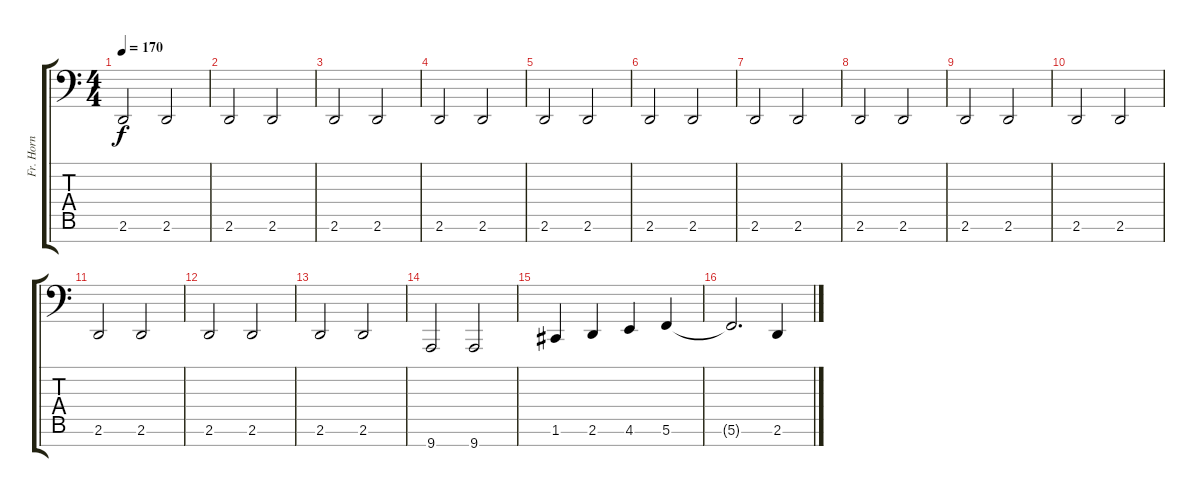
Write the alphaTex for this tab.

\track ("Fr. Horn" "Fr. Horn") {instrument frenchhorn}
\staff {score tabs}
\tuning (E4 B3 G3 D3 D2 C2 C1) {hide}
\ts (4 4)
\tempo 170
\clef f4
\ks c
2.6.2{dy f} 2.6.2 |
2.6.2 2.6.2 |
2.6.2 2.6.2 |
2.6.2 2.6.2 |
2.6.2 2.6.2 |
2.6.2 2.6.2 |
2.6.2 2.6.2 |
2.6.2 2.6.2 |
2.6.2 2.6.2 |
2.6.2 2.6.2 |
2.6.2 2.6.2 |
2.6.2 2.6.2 |
2.6.2 2.6.2 |
9.7.2 9.7.2 |
1.6.4 2.6.4 4.6.4 5.6.4 |
5.6{t}.2{d} 2.6.4
